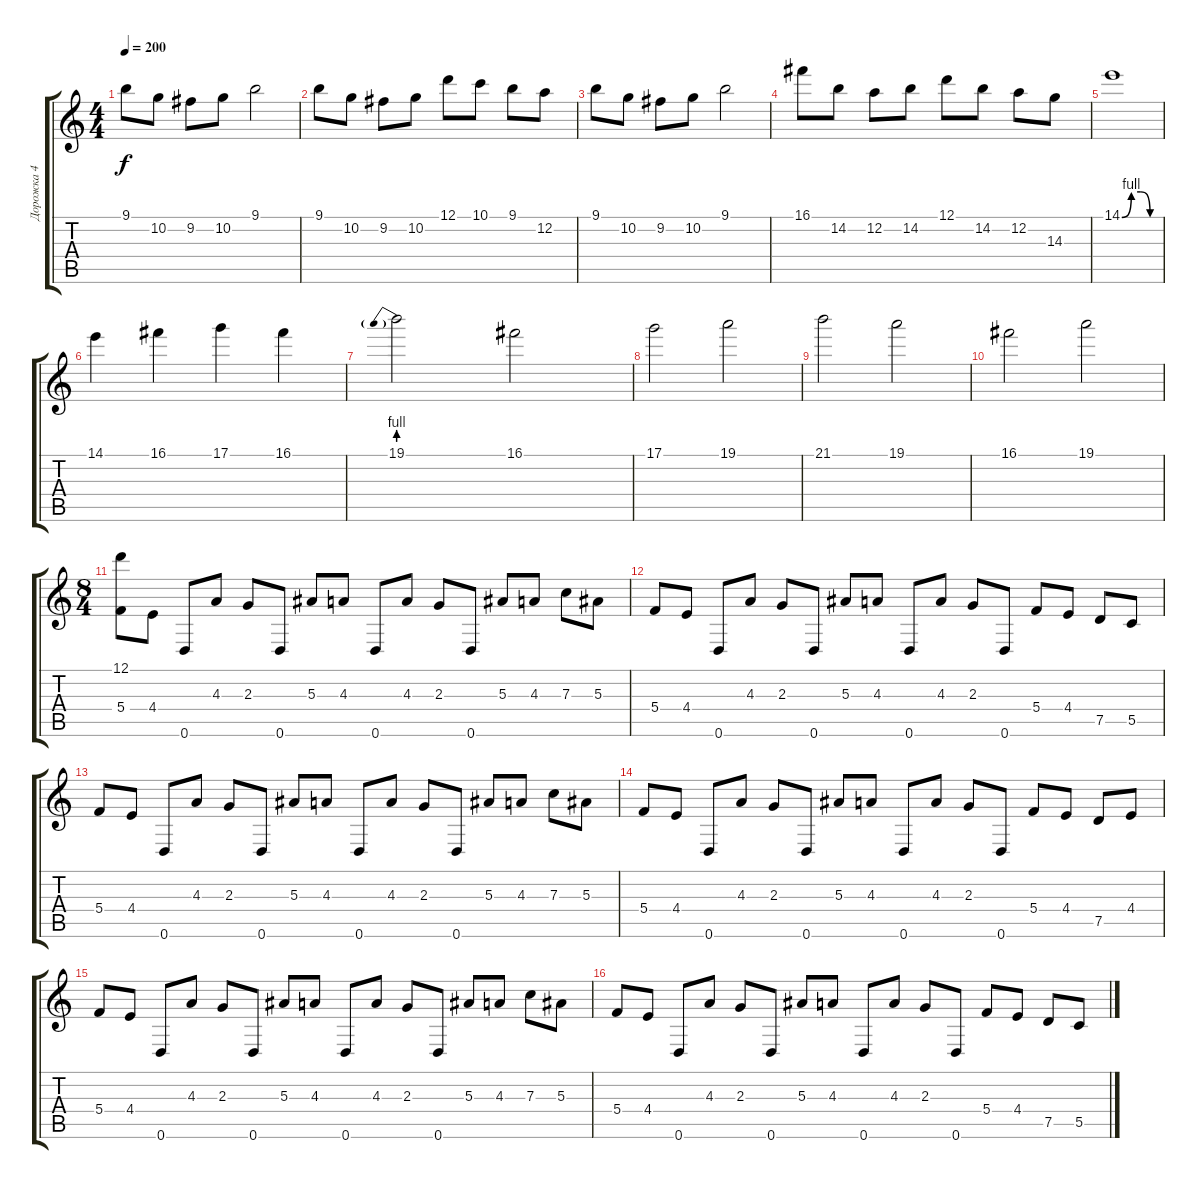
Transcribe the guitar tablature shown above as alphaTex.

\track ("Дорожка 4" "Дорожка 4") {instrument acousticguitarsteel}
\staff {score tabs}
\tuning (D4 A3 F3 C3 G2 D2) {hide}
\ts (4 4)
\tempo 200
\clef g2
\ks c
9.1.8{dy f} 10.2.8 9.2.8 10.2.8 9.1.2 |
9.1.8 10.2.8 9.2.8 10.2.8 12.1.8 10.1.8 9.1.8 12.2.8 |
9.1.8 10.2.8 9.2.8 10.2.8 9.1.2 |
16.1.8 14.2.8 12.2.8 14.2.8 12.1.8 14.2.8 12.2.8 14.3.8 |
14.1{be (custom 0 0 15 4 30 4 45 0 60 0)}.1 |
14.1.4 16.1.4 17.1.4 16.1.4 |
19.1{be (prebend 0 4 60 4)}.2 16.1.2 |
17.1.2 19.1.2 |
21.1.2 19.1.2 |
16.1.2 19.1.2 |
\ts (8 4)
(12.1 5.4).8 4.4.8 0.6.8 4.3.8 2.3.8 0.6.8 5.3.8 4.3.8 0.6.8 4.3.8 2.3.8 0.6.8 5.3.8 4.3.8 7.3.8 5.3.8 |
5.4.8 4.4.8 0.6.8 4.3.8 2.3.8 0.6.8 5.3.8 4.3.8 0.6.8 4.3.8 2.3.8 0.6.8 5.4.8 4.4.8 7.5.8 5.5.8 |
5.4.8 4.4.8 0.6.8 4.3.8 2.3.8 0.6.8 5.3.8 4.3.8 0.6.8 4.3.8 2.3.8 0.6.8 5.3.8 4.3.8 7.3.8 5.3.8 |
5.4.8 4.4.8 0.6.8 4.3.8 2.3.8 0.6.8 5.3.8 4.3.8 0.6.8 4.3.8 2.3.8 0.6.8 5.4.8 4.4.8 7.5.8 4.4.8 |
5.4.8 4.4.8 0.6.8 4.3.8 2.3.8 0.6.8 5.3.8 4.3.8 0.6.8 4.3.8 2.3.8 0.6.8 5.3.8 4.3.8 7.3.8 5.3.8 |
5.4.8 4.4.8 0.6.8 4.3.8 2.3.8 0.6.8 5.3.8 4.3.8 0.6.8 4.3.8 2.3.8 0.6.8 5.4.8 4.4.8 7.5.8 5.5.8
